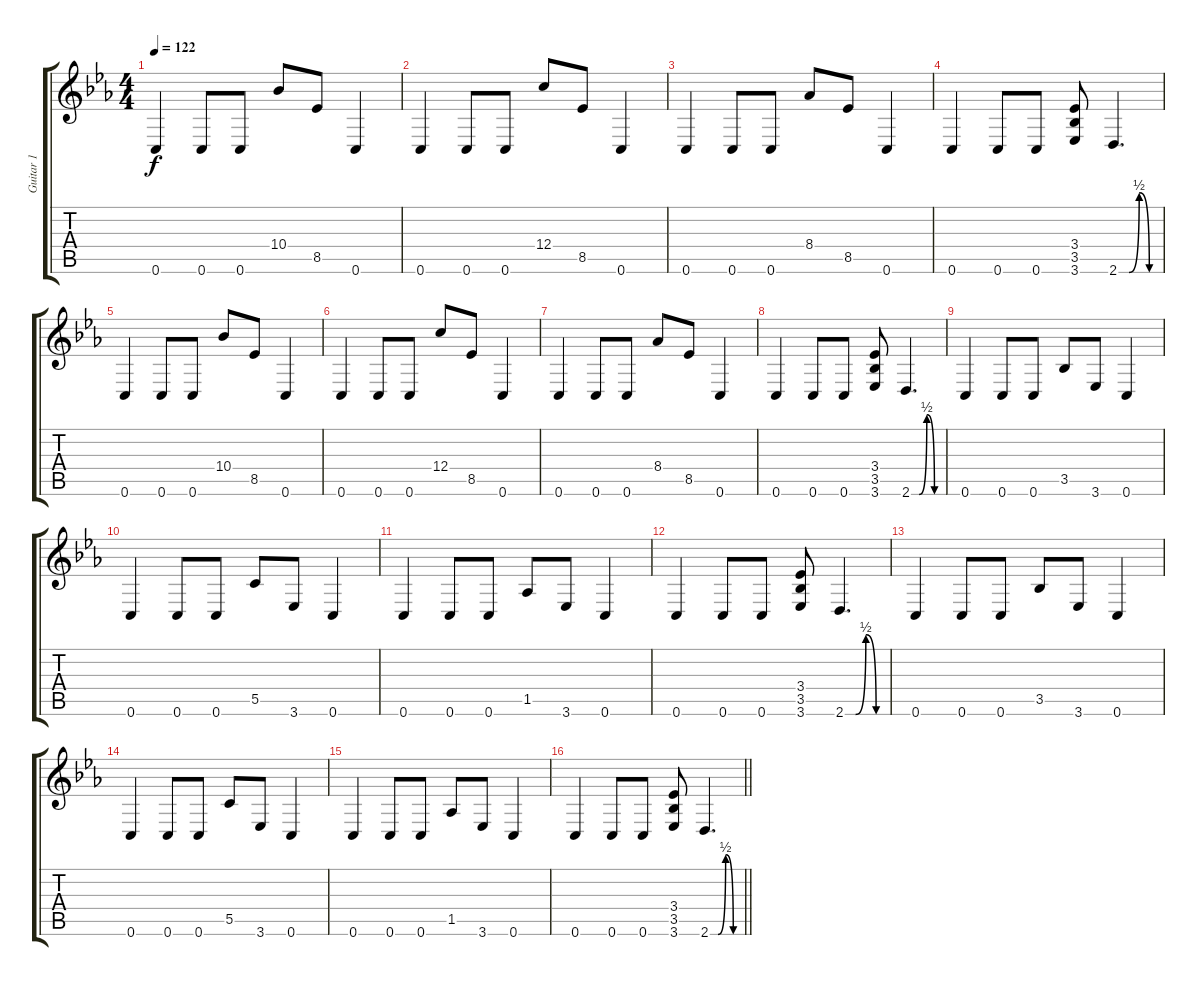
\track ("Guitar 1" "Guitar 1") {instrument distortionguitar}
\staff {score tabs}
\tuning (E4 C4 G3 C3 G2 C2) {hide}
\ts (4 4)
\tempo 122
\clef g2
\ks cminor
0.6.4{dy f} 0.6.8 0.6.8 10.4.8 8.5.8 0.6.4 |
0.6.4 0.6.8 0.6.8 12.4.8 8.5.8 0.6.4 |
0.6.4 0.6.8 0.6.8 8.4.8 8.5.8 0.6.4 |
0.6.4 0.6.8 0.6.8 (3.4 3.5 3.6).8 2.6{be (custom 0 0 15 0 30 2 45 0 60 0)}.4{d} |
0.6.4 0.6.8 0.6.8 10.4.8 8.5.8 0.6.4 |
0.6.4 0.6.8 0.6.8 12.4.8 8.5.8 0.6.4 |
0.6.4 0.6.8 0.6.8 8.4.8 8.5.8 0.6.4 |
0.6.4 0.6.8 0.6.8 (3.4 3.5 3.6).8 2.6{be (custom 0 0 15 0 30 2 45 0 60 0)}.4{d} |
0.6.4 0.6.8 0.6.8 3.5.8 3.6.8 0.6.4 |
0.6.4 0.6.8 0.6.8 5.5.8 3.6.8 0.6.4 |
0.6.4 0.6.8 0.6.8 1.5.8 3.6.8 0.6.4 |
0.6.4 0.6.8 0.6.8 (3.4 3.5 3.6).8 2.6{be (custom 0 0 15 0 30 2 45 0 60 0)}.4{d} |
0.6.4 0.6.8 0.6.8 3.5.8 3.6.8 0.6.4 |
0.6.4 0.6.8 0.6.8 5.5.8 3.6.8 0.6.4 |
0.6.4 0.6.8 0.6.8 1.5.8 3.6.8 0.6.4 |
\barLineRight lightlight
0.6.4 0.6.8 0.6.8 (3.4 3.5 3.6).8 2.6{be (custom 0 0 15 0 30 2 45 0 60 0)}.4{d}
